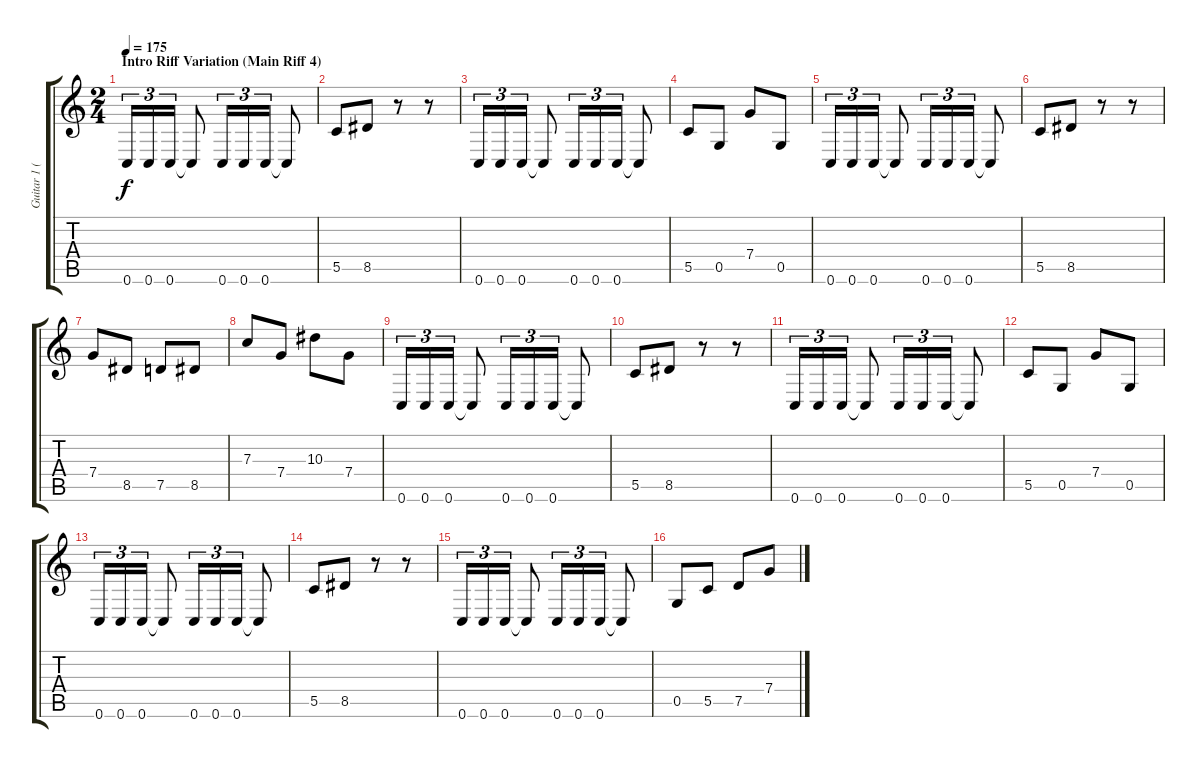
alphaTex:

\track ("Guitar 1 (Hipa)" "Guitar 1 (") {instrument distortionguitar}
\staff {score tabs}
\tuning (D4 A3 F3 C3 G2 C2) {hide}
\ts (2 4)
\section ("" "Intro Riff Variation (Main Riff 4)")
\tempo 175
\clef g2
\ks c
0.6.16{tu (3 2) dy f} 0.6.16{tu (3 2)} 0.6.16{tu (3 2)} 0.6{t}.8 0.6.16{tu (3 2)} 0.6.16{tu (3 2)} 0.6.16{tu (3 2)} 0.6{t}.8 |
5.5.8 8.5.8 r.8 r.8 |
0.6.16{tu (3 2)} 0.6.16{tu (3 2)} 0.6.16{tu (3 2)} 0.6{t}.8 0.6.16{tu (3 2)} 0.6.16{tu (3 2)} 0.6.16{tu (3 2)} 0.6{t}.8 |
5.5.8 0.5.8 7.4.8 0.5.8 |
0.6.16{tu (3 2)} 0.6.16{tu (3 2)} 0.6.16{tu (3 2)} 0.6{t}.8 0.6.16{tu (3 2)} 0.6.16{tu (3 2)} 0.6.16{tu (3 2)} 0.6{t}.8 |
5.5.8 8.5.8 r.8 r.8 |
7.4.8 8.5.8 7.5.8 8.5.8 |
7.3.8 7.4.8 10.3.8 7.4.8 |
0.6.16{tu (3 2)} 0.6.16{tu (3 2)} 0.6.16{tu (3 2)} 0.6{t}.8 0.6.16{tu (3 2)} 0.6.16{tu (3 2)} 0.6.16{tu (3 2)} 0.6{t}.8 |
5.5.8 8.5.8 r.8 r.8 |
0.6.16{tu (3 2)} 0.6.16{tu (3 2)} 0.6.16{tu (3 2)} 0.6{t}.8 0.6.16{tu (3 2)} 0.6.16{tu (3 2)} 0.6.16{tu (3 2)} 0.6{t}.8 |
5.5.8 0.5.8 7.4.8 0.5.8 |
0.6.16{tu (3 2)} 0.6.16{tu (3 2)} 0.6.16{tu (3 2)} 0.6{t}.8 0.6.16{tu (3 2)} 0.6.16{tu (3 2)} 0.6.16{tu (3 2)} 0.6{t}.8 |
5.5.8 8.5.8 r.8 r.8 |
0.6.16{tu (3 2)} 0.6.16{tu (3 2)} 0.6.16{tu (3 2)} 0.6{t}.8 0.6.16{tu (3 2)} 0.6.16{tu (3 2)} 0.6.16{tu (3 2)} 0.6{t}.8 |
0.5.8 5.5.8 7.5.8 7.4.8
